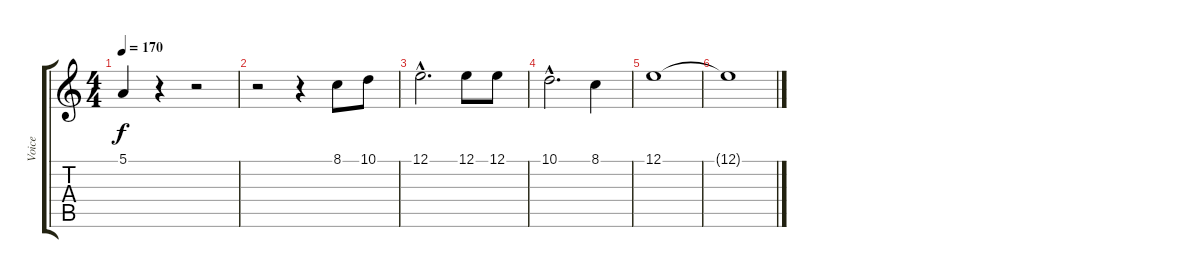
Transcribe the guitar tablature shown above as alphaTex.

\track ("Voice" "Voice") {instrument lead6voice}
\staff {score tabs}
\tuning (E4 B3 G3 D3 A2 E2) {hide}
\ts (4 4)
\tempo 170
\clef g2
\ks c
5.1.4{dy f} r.4 r.2 |
r.2 r.4 8.1.8 10.1.8 |
12.1{hac}.2{d} 12.1.8 12.1.8 |
10.1{hac}.2{d} 8.1.4 |
12.1.1 |
12.1{t}.1
